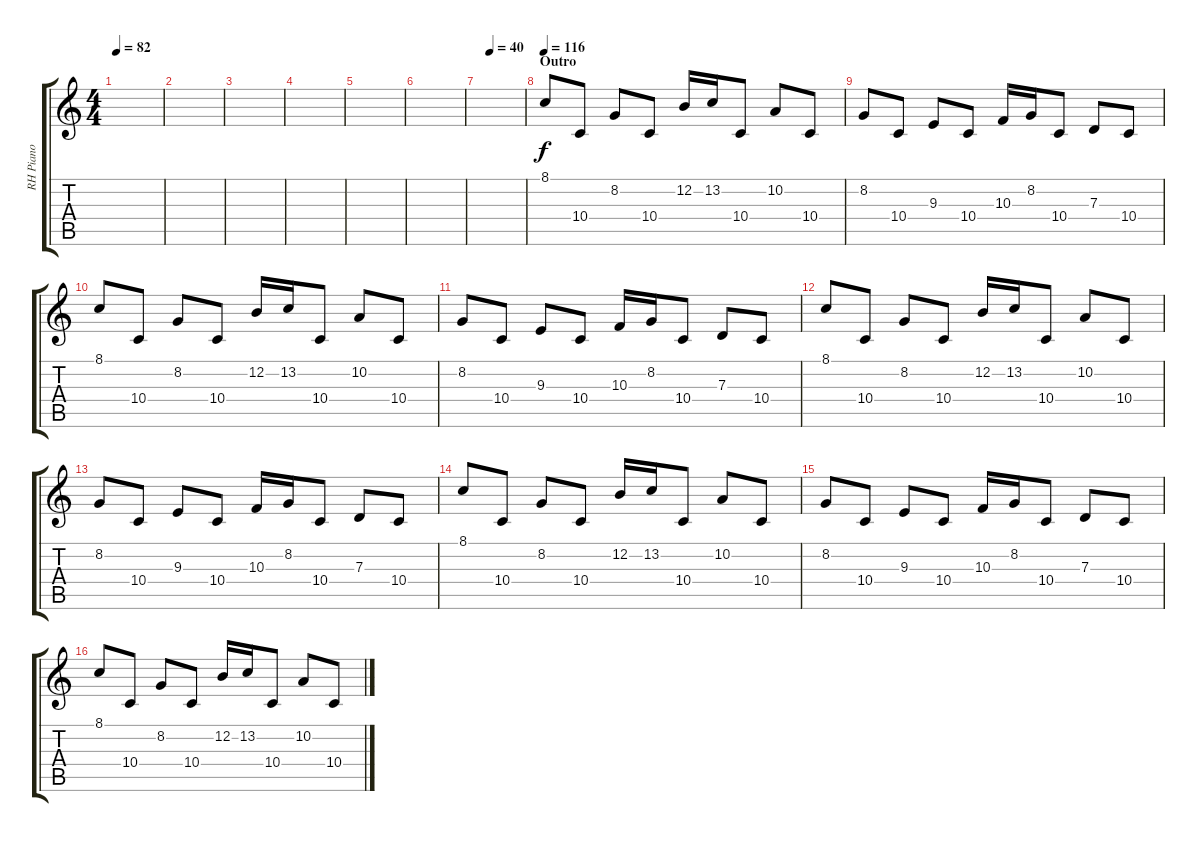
\track ("RH Piano" "RH Piano") {instrument acousticgrandpiano}
\staff {score tabs}
\tuning (E4 B3 G3 D3 A2 E2) {hide}
\ts (4 4)
\tempo 82
\clef g2
\ks c
|
|
|
|
|
|
\tempo (40 0.25)
|
\section ("" "Outro")
\tempo 116
8.1.8 10.4.8 8.2.8 10.4.8 12.2.16 13.2.16 10.4.8 10.2.8 10.4.8 |
8.2.8 10.4.8 9.3.8 10.4.8 10.3.16 8.2.16 10.4.8 7.3.8 10.4.8 |
8.1.8 10.4.8 8.2.8 10.4.8 12.2.16 13.2.16 10.4.8 10.2.8 10.4.8 |
8.2.8 10.4.8 9.3.8 10.4.8 10.3.16 8.2.16 10.4.8 7.3.8 10.4.8 |
8.1.8 10.4.8 8.2.8 10.4.8 12.2.16 13.2.16 10.4.8 10.2.8 10.4.8 |
8.2.8 10.4.8 9.3.8 10.4.8 10.3.16 8.2.16 10.4.8 7.3.8 10.4.8 |
8.1.8 10.4.8 8.2.8 10.4.8 12.2.16 13.2.16 10.4.8 10.2.8 10.4.8 |
8.2.8 10.4.8 9.3.8 10.4.8 10.3.16 8.2.16 10.4.8 7.3.8 10.4.8 |
8.1.8 10.4.8 8.2.8 10.4.8 12.2.16 13.2.16 10.4.8 10.2.8 10.4.8
